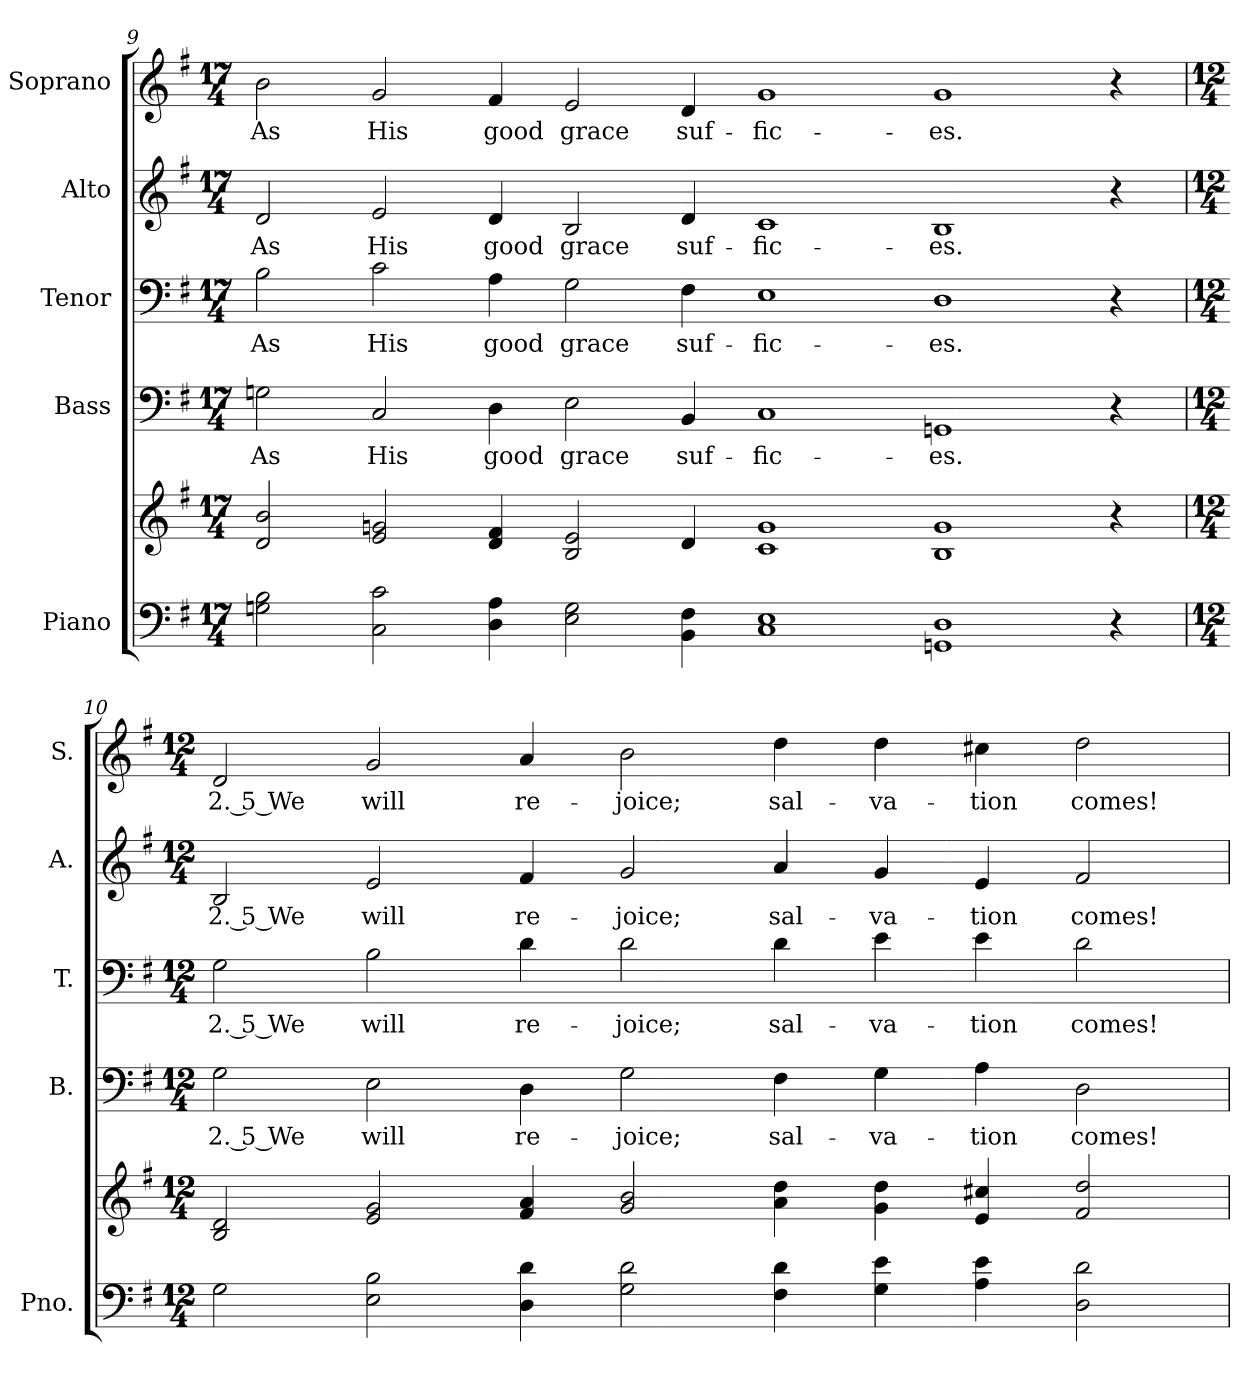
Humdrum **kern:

**kern	**kern	**kern	**text	**kern	**text	**kern	**text	**kern	**text
*part5	*part5	*part4	*part4	*part3	*part3	*part2	*part2	*part1	*part1
*staff6	*staff5	*staff4	*staff4	*staff3	*staff3	*staff2	*staff2	*staff1	*staff1
*I"Piano	*	*I"Bass	*	*I"Tenor	*	*I"Alto	*	*I"Soprano	*
*I'Pno.	*	*I'B.	*	*I'T.	*	*I'A.	*	*I'S.	*
!!LO:PB:g=z
*clefF4	*clefG2	*clefF4	*	*clefF4	*	*clefG2	*	*clefG2	*
*k[f#]	*k[f#]	*k[f#]	*	*k[f#]	*	*k[f#]	*	*k[f#]	*
*G:	*G:	*G:	*	*G:	*	*G:	*	*G:	*
*M17/4	*M17/4	*M17/4	*	*M17/4	*	*M17/4	*	*M17/4	*
=9	=9	=9	=9	=9	=9	=9	=9	=9	=9
!	!	!	!LO:LY:b:color=#000000	!	!	!	!	!	!
!	!	!	!	!	!LO:LY:b:color=#000000	!	!	!	!
!	!	!	!	!	!	!	!LO:LY:b:color=#000000	!	!
!	!	!	!	!	!	!	!	!	!LO:LY:b:color=#000000
2Gni\ 2Bi	2di/ 2bi	2Gni\	As	2Bi\	As	2di/	As	2bi\	As
!	!	!	!LO:LY:b:color=#000000	!	!	!	!	!	!
!	!	!	!	!	!LO:LY:b:color=#000000	!	!	!	!
!	!	!	!	!	!	!	!LO:LY:b:color=#000000	!	!
!	!	!	!	!	!	!	!	!	!LO:LY:b:color=#000000
2Ci\ 2ci	2ei/ 2gni	2Ci/	His	2ci\	His	2ei/	His	2gi/	His
!	!	!	!LO:LY:b:color=#000000	!	!	!	!	!	!
!	!	!	!	!	!LO:LY:b:color=#000000	!	!	!	!
!	!	!	!	!	!	!	!LO:LY:b:color=#000000	!	!
!	!	!	!	!	!	!	!	!	!LO:LY:b:color=#000000
4Di\ 4Ai	4di/ 4f#i	4Di\	good	4Ai\	good	4di/	good	4f#i/	good
!	!	!	!LO:LY:b:color=#000000	!	!	!	!	!	!
!	!	!	!	!	!LO:LY:b:color=#000000	!	!	!	!
!	!	!	!	!	!	!	!LO:LY:b:color=#000000	!	!
!	!	!	!	!	!	!	!	!	!LO:LY:b:color=#000000
2Ei\ 2Gi	2Bi/ 2ei	2Ei\	grace	2Gi\	grace	2Bi/	grace	2ei/	grace
!	!	!	!LO:LY:b:color=#000000	!	!	!	!	!	!
!	!	!	!	!	!LO:LY:b:color=#000000	!	!	!	!
!	!	!	!	!	!	!	!LO:LY:b:color=#000000	!	!
!	!	!	!	!	!	!	!	!	!LO:LY:b:color=#000000
4BBi\ 4F#i	4di/	4BBi/	suf-	4F#i\	suf-	4di/	suf-	4di/	suf-
!	!	!	!LO:LY:b:color=#000000	!	!	!	!	!	!
!	!	!	!	!	!LO:LY:b:color=#000000	!	!	!	!
!	!	!	!	!	!	!	!LO:LY:b:color=#000000	!	!
!	!	!	!	!	!	!	!	!	!LO:LY:b:color=#000000
1Ci 1Ei	1ci 1gi	1Ci	-fic-	1Ei	-fic-	1ci	-fic-	1gi	-fic-
!	!	!	!LO:LY:b:color=#000000	!	!	!	!	!	!
!	!	!	!	!	!LO:LY:b:color=#000000	!	!	!	!
!	!	!	!	!	!	!	!LO:LY:b:color=#000000	!	!
!	!	!	!	!	!	!	!	!	!LO:LY:b:color=#000000
1GGni 1Di	1Bi 1gi	1GGni	-es.	1Di	-es.	1Bi	-es.	1gi	-es.
4r	4r	4r	.	4r	.	4r	.	4r	.
=10	=10	=10	=10	=10	=10	=10	=10	=10	=10
*M12/4	*M12/4	*M12/4	*	*M12/4	*	*M12/4	*	*M12/4	*
!	!	!	!LO:LY:b:color=#000000	!	!	!	!	!	!
!	!	!	!	!	!LO:LY:b:color=#000000	!	!	!	!
!	!	!	!	!	!	!	!LO:LY:b:color=#000000	!	!
!	!	!	!	!	!	!	!	!	!LO:LY:b:color=#000000
2Gi\	2Bi/ 2di	2Gi\	2. 5 We	2Gi\	2. 5 We	2Bi/	2. 5 We	2di/	2. 5 We
!	!	!	!LO:LY:b:color=#000000	!	!	!	!	!	!
!	!	!	!	!	!LO:LY:b:color=#000000	!	!	!	!
!	!	!	!	!	!	!	!LO:LY:b:color=#000000	!	!
!	!	!	!	!	!	!	!	!	!LO:LY:b:color=#000000
2Ei\ 2Bi	2ei/ 2gi	2Ei\	will	2Bi\	will	2ei/	will	2gi/	will
!	!	!	!LO:LY:b:color=#000000	!	!	!	!	!	!
!	!	!	!	!	!LO:LY:b:color=#000000	!	!	!	!
!	!	!	!	!	!	!	!LO:LY:b:color=#000000	!	!
!	!	!	!	!	!	!	!	!	!LO:LY:b:color=#000000
4Di\ 4di	4f#i/ 4ai	4Di\	re-	4di\	re-	4f#i/	re-	4ai/	re-
!	!	!	!LO:LY:b:color=#000000	!	!	!	!	!	!
!	!	!	!	!	!LO:LY:b:color=#000000	!	!	!	!
!	!	!	!	!	!	!	!LO:LY:b:color=#000000	!	!
!	!	!	!	!	!	!	!	!	!LO:LY:b:color=#000000
2Gi\ 2di	2gi/ 2bi	2Gi\	-joice;	2di\	-joice;	2gi/	-joice;	2bi\	-joice;
!	!	!	!LO:LY:b:color=#000000	!	!	!	!	!	!
!	!	!	!	!	!LO:LY:b:color=#000000	!	!	!	!
!	!	!	!	!	!	!	!LO:LY:b:color=#000000	!	!
!	!	!	!	!	!	!	!	!	!LO:LY:b:color=#000000
4F#i\ 4di	4ai\ 4ddi	4F#i\	sal-	4di\	sal-	4ai/	sal-	4ddi\	sal-
!	!	!	!LO:LY:b:color=#000000	!	!	!	!	!	!
!	!	!	!	!	!LO:LY:b:color=#000000	!	!	!	!
!	!	!	!	!	!	!	!LO:LY:b:color=#000000	!	!
!	!	!	!	!	!	!	!	!	!LO:LY:b:color=#000000
4Gi\ 4ei	4gi\ 4ddi	4Gi\	-va-	4ei\	-va-	4gi/	-va-	4ddi\	-va-
!	!	!	!LO:LY:b:color=#000000	!	!	!	!	!	!
!	!	!	!	!	!LO:LY:b:color=#000000	!	!	!	!
!	!	!	!	!	!	!	!LO:LY:b:color=#000000	!	!
!	!	!	!	!	!	!	!	!	!LO:LY:b:color=#000000
4Ai\ 4ei	4ei/ 4cc#Xi	4Ai\	-tion	4ei\	-tion	4ei/	-tion	4cc#Xi\	-tion
!	!	!	!LO:LY:b:color=#000000	!	!	!	!	!	!
!	!	!	!	!	!LO:LY:b:color=#000000	!	!	!	!
!	!	!	!	!	!	!	!LO:LY:b:color=#000000	!	!
!	!	!	!	!	!	!	!	!	!LO:LY:b:color=#000000
2Di\ 2di	2f#i/ 2ddi	2Di\	comes!	2di\	comes!	2f#i/	comes!	2ddi\	comes!
=	=	=	=	=	=	=	=	=	=
*-	*-	*-	*-	*-	*-	*-	*-	*-	*-
